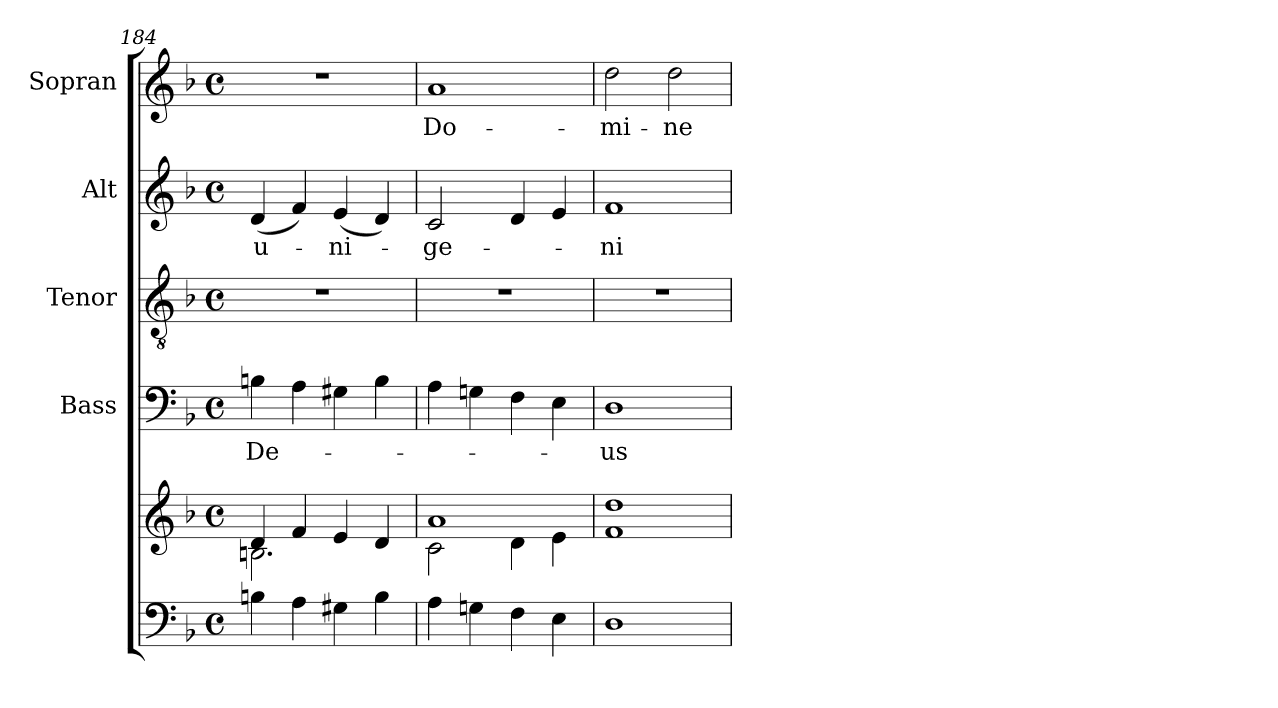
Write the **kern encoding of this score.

**kern	**kern	**kern	**text	**kern	**kern	**text	**kern	**text
*part5	*part5	*part4	*part4	*part3	*part2	*part2	*part1	*part1
*staff6	*staff5	*staff4	*staff4	*staff3	*staff2	*staff2	*staff1	*staff1
*	*	*I"Bass	*	*I"Tenor	*I"Alt	*	*I"Sopran	*
*	*	*I'B.	*	*I'T.	*I'A.	*	*I'S.	*
*clefF4	*clefG2	*clefF4	*	*clefGv2	*clefG2	*	*clefG2	*
*k[b-]	*k[b-]	*k[b-]	*	*k[b-]	*k[b-]	*	*k[b-]	*
*F:	*F:	*F:	*	*F:	*F:	*	*F:	*
*M4/4	*M4/4	*M4/4	*	*M4/4	*M4/4	*	*M4/4	*
*met(c)	*met(c)	*met(c)	*	*met(c)	*met(c)	*	*met(c)	*
=184	=184	=184	=184	=184	=184	=184	=184	=184
*	*^	*	*	*	*	*	*	*
!	!	!	!	!LO:LY:b	!	!	!LO:LY:b	!	!
4Bn\	4d/	2.Bn\	4Bn\	De-	1r	(<4d/	u-	1r	.
4A\	4f/	.	4A\	.	.	4f/)	.	.	.
!	!	!	!	!	!	!	!LO:LY:b	!	!
4G#X\	4e/	.	4G#X\	.	.	(<4e/	-ni-	.	.
4B\	4d/	4ryy	4B\	.	.	4d/)	.	.	.
=185	=185	=185	=185	=185	=185	=185	=185	=185	=185
!	!	!	!	!	!	!	!LO:LY:b	!	!LO:LY:b
4A\	1a	2c\	4A\	.	1r	2c/	-ge-	1a	Do-
4Gn\	.	.	4Gn\	.	.	.	.	.	.
4F\	.	4d\	4F\	.	.	4d/	.	.	.
4E\	.	4e\	4E\	.	.	4e/	.	.	.
=186	=186	=186	=186	=186	=186	=186	=186	=186	=186
!	!	!	!	!LO:LY:b	!	!	!LO:LY:b	!	!LO:LY:b
*	*v	*v	*	*	*	*	*	*	*
1D	1f 1dd	1D	-us	1r	1f	-ni-	2dd\	-mi-
!	!	!	!	!	!	!	!	!LO:LY:b
.	.	.	.	.	.	.	2dd\	-ne
=	=	=	=	=	=	=	=	=
*-	*-	*-	*-	*-	*-	*-	*-	*-
